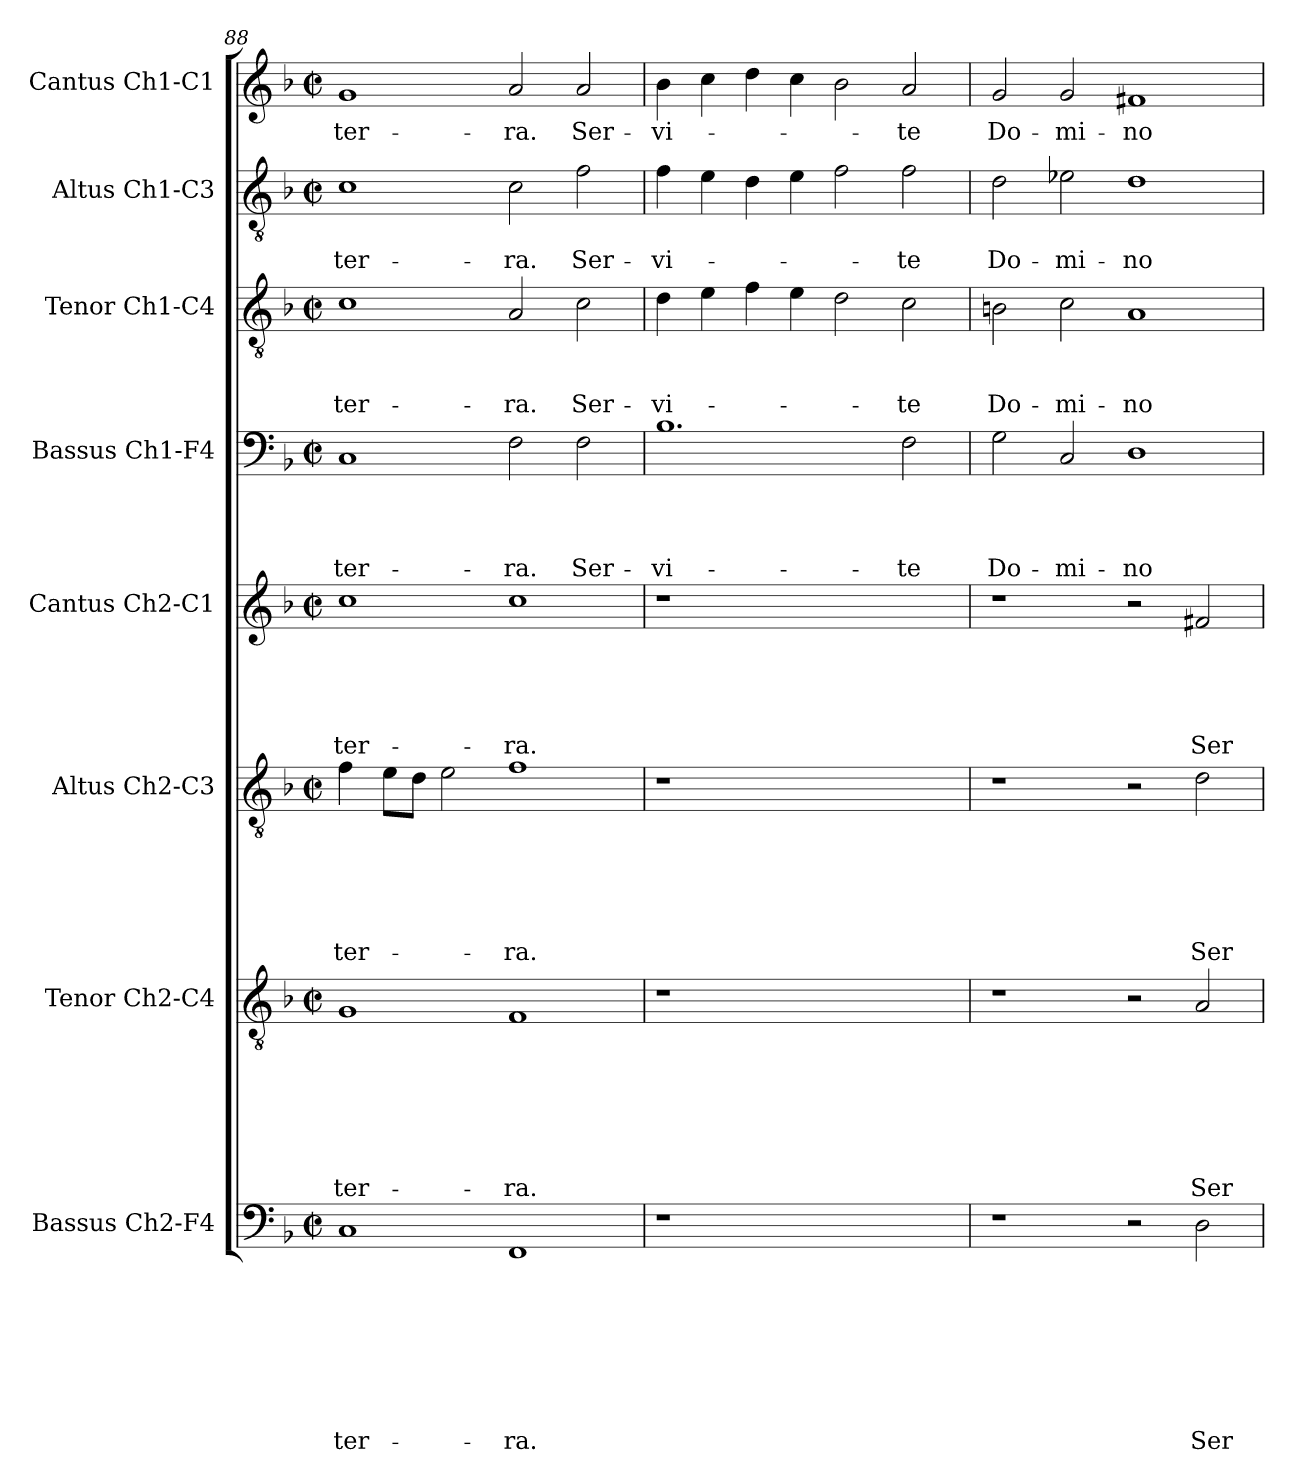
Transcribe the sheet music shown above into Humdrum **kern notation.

**kern	**text	**text	**text	**text	**text	**text	**text	**text	**kern	**text	**text	**text	**text	**text	**text	**text	**kern	**text	**text	**text	**text	**text	**text	**kern	**text	**text	**text	**text	**text	**kern	**text	**text	**text	**text	**kern	**text	**text	**text	**kern	**text	**text	**kern	**text
*part8	*part8	*part8	*part8	*part8	*part8	*part8	*part8	*part8	*part7	*part7	*part7	*part7	*part7	*part7	*part7	*part7	*part6	*part6	*part6	*part6	*part6	*part6	*part6	*part5	*part5	*part5	*part5	*part5	*part5	*part4	*part4	*part4	*part4	*part4	*part3	*part3	*part3	*part3	*part2	*part2	*part2	*part1	*part1
*staff8	*staff8	*staff8	*staff8	*staff8	*staff8	*staff8	*staff8	*staff8	*staff7	*staff7	*staff7	*staff7	*staff7	*staff7	*staff7	*staff7	*staff6	*staff6	*staff6	*staff6	*staff6	*staff6	*staff6	*staff5	*staff5	*staff5	*staff5	*staff5	*staff5	*staff4	*staff4	*staff4	*staff4	*staff4	*staff3	*staff3	*staff3	*staff3	*staff2	*staff2	*staff2	*staff1	*staff1
*I"Bassus Ch2-F4	*	*	*	*	*	*	*	*	*I"Tenor Ch2-C4	*	*	*	*	*	*	*	*I"Altus Ch2-C3	*	*	*	*	*	*	*I"Cantus Ch2-C1	*	*	*	*	*	*I"Bassus Ch1-F4	*	*	*	*	*I"Tenor Ch1-C4	*	*	*	*I"Altus Ch1-C3	*	*	*I"Cantus Ch1-C1	*
*I'B2	*	*	*	*	*	*	*	*	*I'T2	*	*	*	*	*	*	*	*I'A2	*	*	*	*	*	*	*I'C2	*	*	*	*	*	*I'B	*	*	*	*	*I'T	*	*	*	*I'A	*	*	*I'C	*
*clefF4	*	*	*	*	*	*	*	*	*clefGv2	*	*	*	*	*	*	*	*clefGv2	*	*	*	*	*	*	*clefG2	*	*	*	*	*	*clefF4	*	*	*	*	*clefGv2	*	*	*	*clefGv2	*	*	*clefG2	*
*k[b-]	*	*	*	*	*	*	*	*	*k[b-]	*	*	*	*	*	*	*	*k[b-]	*	*	*	*	*	*	*k[b-]	*	*	*	*	*	*k[b-]	*	*	*	*	*k[b-]	*	*	*	*k[b-]	*	*	*k[b-]	*
*F:	*	*	*	*	*	*	*	*	*F:	*	*	*	*	*	*	*	*F:	*	*	*	*	*	*	*F:	*	*	*	*	*	*F:	*	*	*	*	*F:	*	*	*	*F:	*	*	*F:	*
*M2/2	*	*	*	*	*	*	*	*	*M2/2	*	*	*	*	*	*	*	*M2/2	*	*	*	*	*	*	*M2/2	*	*	*	*	*	*M2/2	*	*	*	*	*M2/2	*	*	*	*M2/2	*	*	*M2/2	*
*met(c|)	*	*	*	*	*	*	*	*	*met(c|)	*	*	*	*	*	*	*	*met(c|)	*	*	*	*	*	*	*met(c|)	*	*	*	*	*	*met(c|)	*	*	*	*	*met(c|)	*	*	*	*met(c|)	*	*	*met(c|)	*
=88	=88	=88	=88	=88	=88	=88	=88	=88	=88	=88	=88	=88	=88	=88	=88	=88	=88	=88	=88	=88	=88	=88	=88	=88	=88	=88	=88	=88	=88	=88	=88	=88	=88	=88	=88	=88	=88	=88	=88	=88	=88	=88	=88
!	!	!	!	!	!	!	!	!LO:LY:b	!	!	!	!	!	!	!	!LO:LY:b	!	!	!	!	!	!	!LO:LY:b	!	!	!	!	!	!LO:LY:b	!	!	!	!	!LO:LY:b	!	!	!	!LO:LY:b	!	!	!LO:LY:b	!	!LO:LY:b
1C	.	.	.	.	.	.	.	ter-	1G	.	.	.	.	.	.	ter-	4f\	.	.	.	.	.	ter-	1cc	.	.	.	.	ter-	1C	.	.	.	ter-	1c	.	.	ter-	1c	.	ter-	1g	ter-
.	.	.	.	.	.	.	.	.	.	.	.	.	.	.	.	.	8e\L	.	.	.	.	.	.	.	.	.	.	.	.	.	.	.	.	.	.	.	.	.	.	.	.	.	.
.	.	.	.	.	.	.	.	.	.	.	.	.	.	.	.	.	8d\J	.	.	.	.	.	.	.	.	.	.	.	.	.	.	.	.	.	.	.	.	.	.	.	.	.	.
.	.	.	.	.	.	.	.	.	.	.	.	.	.	.	.	.	2e\	.	.	.	.	.	.	.	.	.	.	.	.	.	.	.	.	.	.	.	.	.	.	.	.	.	.
!	!	!	!	!	!	!	!	!LO:LY:b	!	!	!	!	!	!	!	!LO:LY:b	!	!	!	!	!	!	!LO:LY:b	!	!	!	!	!	!LO:LY:b	!	!	!	!	!LO:LY:b	!	!	!	!LO:LY:b	!	!	!LO:LY:b	!	!LO:LY:b
1FF	.	.	.	.	.	.	.	-ra.	1F	.	.	.	.	.	.	-ra.	1f	.	.	.	.	.	-ra.	1cc	.	.	.	.	-ra.	2F\	.	.	.	-ra.	2A/	.	.	-ra.	2c\	.	-ra.	2a/	-ra.
!	!	!	!	!	!	!	!	!	!	!	!	!	!	!	!	!	!	!	!	!	!	!	!	!	!	!	!	!	!	!	!	!	!	!LO:LY:b	!	!	!	!LO:LY:b	!	!	!LO:LY:b	!	!LO:LY:b
.	.	.	.	.	.	.	.	.	.	.	.	.	.	.	.	.	.	.	.	.	.	.	.	.	.	.	.	.	.	2F\	.	.	.	Ser-	2c\	.	.	Ser-	2f\	.	Ser-	2a/	Ser-
=89	=89	=89	=89	=89	=89	=89	=89	=89	=89	=89	=89	=89	=89	=89	=89	=89	=89	=89	=89	=89	=89	=89	=89	=89	=89	=89	=89	=89	=89	=89	=89	=89	=89	=89	=89	=89	=89	=89	=89	=89	=89	=89	=89
!	!	!	!	!	!	!	!	!	!	!	!	!	!	!	!	!	!	!	!	!	!	!	!	!	!	!	!	!	!	!	!	!	!	!LO:LY:b	!	!	!	!LO:LY:b	!	!	!LO:LY:b	!	!LO:LY:b
1r	.	.	.	.	.	.	.	.	1r	.	.	.	.	.	.	.	1r	.	.	.	.	.	.	1r	.	.	.	.	.	1.B-	.	.	.	-vi-	4d\	.	.	-vi-	4f\	.	-vi-	4b-\	-vi-
.	.	.	.	.	.	.	.	.	.	.	.	.	.	.	.	.	.	.	.	.	.	.	.	.	.	.	.	.	.	.	.	.	.	.	4e\	.	.	.	4e\	.	.	4cc\	.
.	.	.	.	.	.	.	.	.	.	.	.	.	.	.	.	.	.	.	.	.	.	.	.	.	.	.	.	.	.	.	.	.	.	.	4f\	.	.	.	4d\	.	.	4dd\	.
.	.	.	.	.	.	.	.	.	.	.	.	.	.	.	.	.	.	.	.	.	.	.	.	.	.	.	.	.	.	.	.	.	.	.	4e\	.	.	.	4e\	.	.	4cc\	.
1ryy	.	.	.	.	.	.	.	.	1ryy	.	.	.	.	.	.	.	1ryy	.	.	.	.	.	.	1ryy	.	.	.	.	.	.	.	.	.	.	2d\	.	.	.	2f\	.	.	2b-\	.
!	!	!	!	!	!	!	!	!	!	!	!	!	!	!	!	!	!	!	!	!	!	!	!	!	!	!	!	!	!	!	!	!	!	!LO:LY:b	!	!	!	!LO:LY:b	!	!	!LO:LY:b	!	!LO:LY:b
.	.	.	.	.	.	.	.	.	.	.	.	.	.	.	.	.	.	.	.	.	.	.	.	.	.	.	.	.	.	2F\	.	.	.	-te	2c\	.	.	-te	2f\	.	-te	2a/	-te
=90	=90	=90	=90	=90	=90	=90	=90	=90	=90	=90	=90	=90	=90	=90	=90	=90	=90	=90	=90	=90	=90	=90	=90	=90	=90	=90	=90	=90	=90	=90	=90	=90	=90	=90	=90	=90	=90	=90	=90	=90	=90	=90	=90
!	!	!	!	!	!	!	!	!	!	!	!	!	!	!	!	!	!	!	!	!	!	!	!	!	!	!	!	!	!	!	!	!	!	!LO:LY:b	!	!	!	!LO:LY:b	!	!	!LO:LY:b	!	!LO:LY:b
1r	.	.	.	.	.	.	.	.	1r	.	.	.	.	.	.	.	1r	.	.	.	.	.	.	1r	.	.	.	.	.	2G\	.	.	.	Do-	2Bn\	.	.	Do-	2d\	.	Do-	2g/	Do-
!	!	!	!	!	!	!	!	!	!	!	!	!	!	!	!	!	!	!	!	!	!	!	!	!	!	!	!	!	!	!	!	!	!	!LO:LY:b	!	!	!	!LO:LY:b	!	!	!LO:LY:b	!	!LO:LY:b
.	.	.	.	.	.	.	.	.	.	.	.	.	.	.	.	.	.	.	.	.	.	.	.	.	.	.	.	.	.	2C/	.	.	.	-mi-	2c\	.	.	-mi-	2e-X\	.	-mi-	2g/	-mi-
!	!	!	!	!	!	!	!	!	!	!	!	!	!	!	!	!	!	!	!	!	!	!	!	!	!	!	!	!	!	!	!	!	!	!LO:LY:b	!	!	!	!LO:LY:b	!	!	!LO:LY:b	!	!LO:LY:b
2r	.	.	.	.	.	.	.	.	2r	.	.	.	.	.	.	.	2r	.	.	.	.	.	.	2r	.	.	.	.	.	1D	.	.	.	-no	1A	.	.	-no	1d	.	-no	1f#X	-no
!	!	!	!	!	!	!	!	!LO:LY:b	!	!	!	!	!	!	!	!LO:LY:b	!	!	!	!	!	!	!LO:LY:b	!	!	!	!	!	!LO:LY:b	!	!	!	!	!	!	!	!	!	!	!	!	!	!
2D\	.	.	.	.	.	.	.	Ser-	2A/	.	.	.	.	.	.	Ser-	2d\	.	.	.	.	.	Ser-	2f#X/	.	.	.	.	Ser-	.	.	.	.	.	.	.	.	.	.	.	.	.	.
=	=	=	=	=	=	=	=	=	=	=	=	=	=	=	=	=	=	=	=	=	=	=	=	=	=	=	=	=	=	=	=	=	=	=	=	=	=	=	=	=	=	=	=
*-	*-	*-	*-	*-	*-	*-	*-	*-	*-	*-	*-	*-	*-	*-	*-	*-	*-	*-	*-	*-	*-	*-	*-	*-	*-	*-	*-	*-	*-	*-	*-	*-	*-	*-	*-	*-	*-	*-	*-	*-	*-	*-	*-
